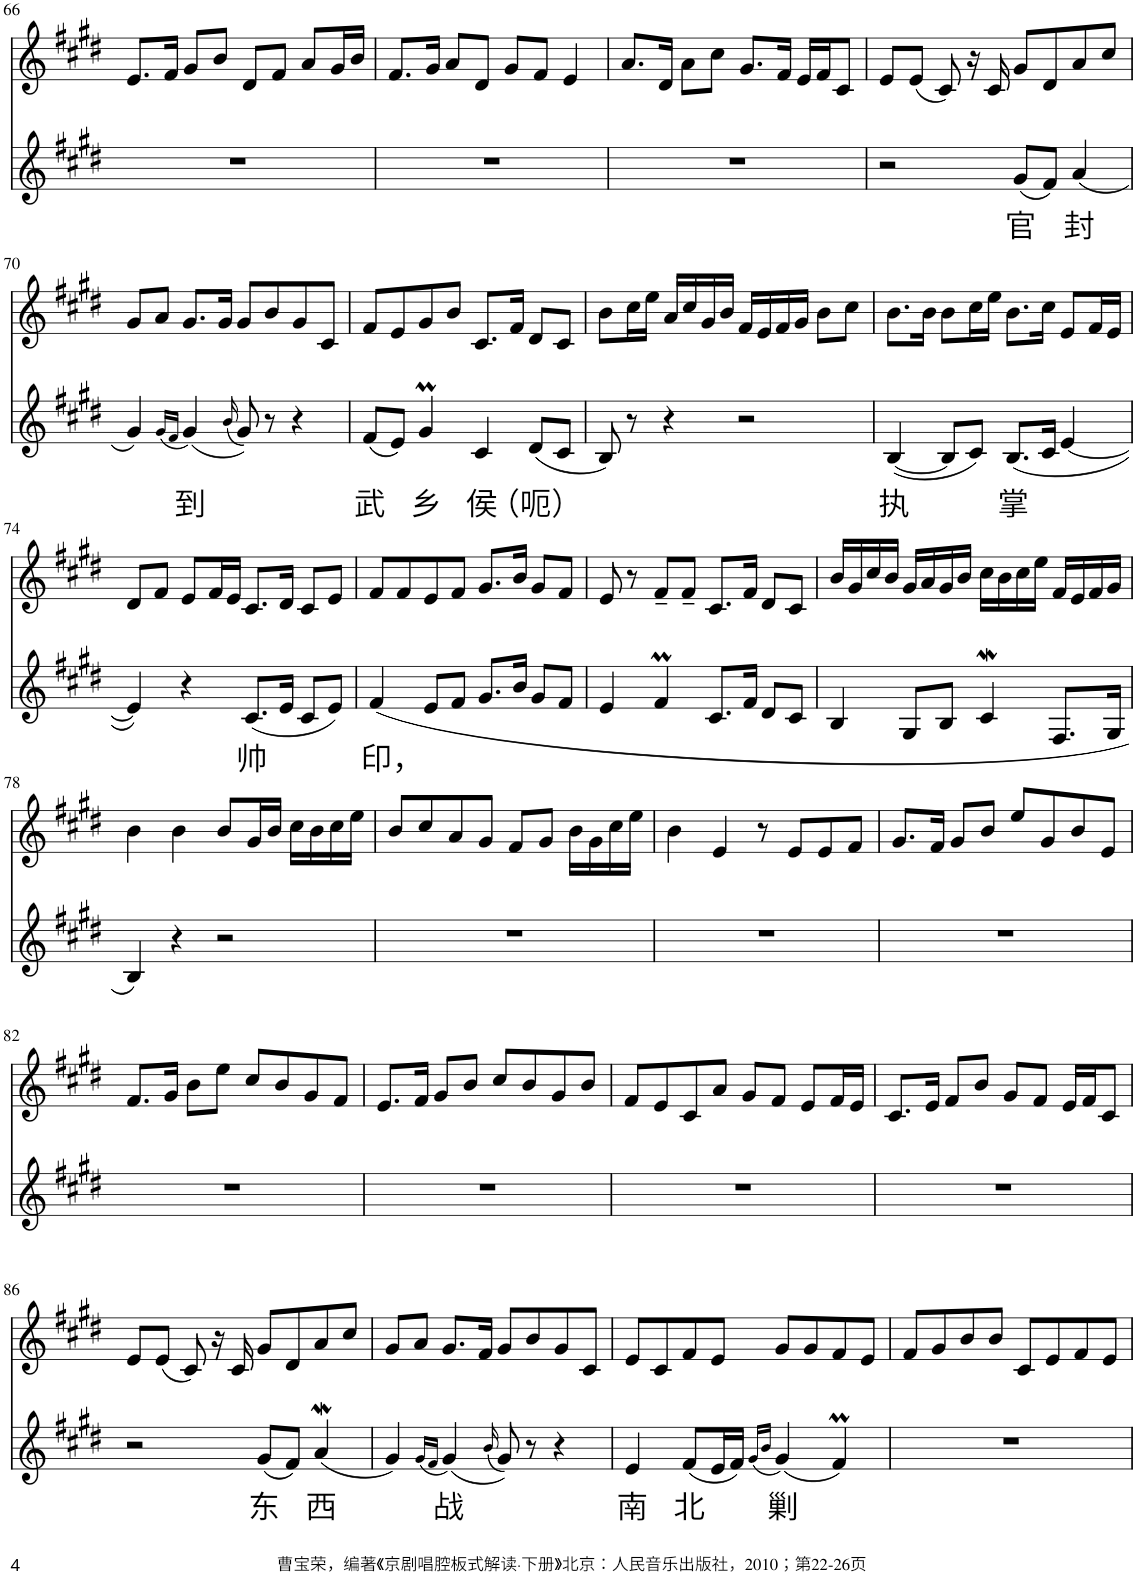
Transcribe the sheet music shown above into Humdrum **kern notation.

**kern	**text	**kern
*part2	*part2	*part1
*staff2	*staff2	*staff1
*I"Piano	*	*I"Piano
*I'Pno	*	*I'Pno
!!LO:PB:g=z
*clefG2	*	*clefG2
*k[f#c#g#d#]	*	*k[f#c#g#d#]
*M4/4	*	*M4/4
=66	=66	=66
1r	.	8.e/L
.	.	16f#/Jk
.	.	8g#/L
.	.	8b/J
.	.	8d#/L
.	.	8f#/J
.	.	8a/L
.	.	16g#/L
.	.	16b/JJ
=67	=67	=67
1r	.	8.f#/L
.	.	16g#/Jk
.	.	8a/L
.	.	8d#/J
.	.	8g#/L
.	.	8f#/J
.	.	4e/
=68	=68	=68
1r	.	8.a/L
.	.	16d#/Jk
.	.	8a\L
.	.	8cc#\J
.	.	8.g#/L
.	.	16f#/Jk
.	.	16e/LL
.	.	16f#/J
.	.	8c#/J
=69	=69	=69
2r	.	8e/L
.	.	(8e/J
.	.	8c#/)
.	.	16r
.	.	16c#/
!	!LO:LY:b	!
(8g#/L	官	8g#/L
8f#/J)	.	8d#/
!	!LO:LY:b	!
(4a/	封	8a/
.	.	8cc#/J
!!LO:LB:g=z
=70	=70	=70
4g#/)	.	8g#/L
.	.	8a/J
(16qg#/LL	.	.
16qf#/JJ	.	.
!	!LO:LY:b	!
(4g#/)	到	8.g#/L
.	.	16g#/Jk
(16qb/	.	.
8g#/))	.	8g#/L
8r	.	8b/
4r	.	8g#/
.	.	8c#/J
=71	=71	=71
!	!LO:LY:b	!
(8f#/L	武	8f#/L
8e/J)	.	8e/
!	!LO:LY:b	!
4g#m/	乡	8g#/
.	.	8b/J
!	!LO:LY:b	!
4c#/	侯	8.c#/L
.	.	16f#/Jk
!	!LO:LY:b	!
(8d#/L	（呃）	8d#/L
8c#/J	.	8c#/J
=72	=72	=72
8B/)	.	8b\L
8r	.	16cc#\L
.	.	16ee\JJ
4r	.	16a/LL
.	.	16cc#/
.	.	16g#/
.	.	16b/JJ
2r	.	16f#/LL
.	.	16e/
.	.	16f#/
.	.	16g#/JJ
.	.	8b\L
.	.	8cc#\J
=73	=73	=73
!	!LO:LY:b	!
([4B/	执	8.b\L
.	.	16b\Jk
8B/L]	.	8b\L
8c#/J)	.	16cc#\L
.	.	16ee\JJ
!	!LO:LY:b	!
(8.B/L	掌	8.b\L
16c#/Jk	.	16cc#\Jk
[4e/	.	8e/L
.	.	16f#/L
.	.	16e/JJ
!!LO:LB:g=z
=74	=74	=74
4e/])	.	8d#/L
.	.	8f#/J
4r	.	8e/L
.	.	16f#/L
.	.	16e/JJ
!	!LO:LY:b	!
(8.c#/L	帅	8.c#/L
16e/Jk	.	16d#/Jk
8c#/L	.	8c#/L
8e/J)	.	8e/J
=75	=75	=75
!	!LO:LY:b	!
(4f#/	印，	8f#/L
.	.	8f#/
8e/L	.	8e/
8f#/J	.	8f#/J
8.g#/L	.	8.g#/L
16b/Jk	.	16b/Jk
8g#/L	.	8g#/L
8f#/J	.	8f#/J
=76	=76	=76
4e/	.	8e/
.	.	8r
4f#M/	.	8f#~/L
.	.	8f#~/J
8.c#/L	.	8.c#/L
16f#/Jk	.	16f#/Jk
8d#/L	.	8d#/L
8c#/J	.	8c#/J
=77	=77	=77
4B/	.	16b/LL
.	.	16g#/
.	.	16cc#/
.	.	16b/JJ
8G#/L	.	16g#/LL
.	.	16a/
8B/J	.	16g#/
.	.	16b/JJ
4c#W/	.	16cc#\LL
.	.	16b\
.	.	16cc#\
.	.	16ee\JJ
8.F#/L	.	16f#/LL
.	.	16e/
.	.	16f#/
16G#/Jk	.	16g#/JJ
!!LO:LB:g=z
=78	=78	=78
4B/)	.	4b\
4r	.	4b\
2r	.	8b/L
.	.	16g#/L
.	.	16b/JJ
.	.	16cc#\LL
.	.	16b\
.	.	16cc#\
.	.	16ee\JJ
=79	=79	=79
1r	.	8b/L
.	.	8cc#/
.	.	8a/
.	.	8g#/J
.	.	8f#/L
.	.	8g#/J
.	.	16b\LL
.	.	16g#\
.	.	16cc#\
.	.	16ee\JJ
=80	=80	=80
1r	.	4b\
.	.	4e/
.	.	8r
.	.	8e/L
.	.	8e/
.	.	8f#/J
=81	=81	=81
1r	.	8.g#/L
.	.	16f#/Jk
.	.	8g#/L
.	.	8b/J
.	.	8ee/L
.	.	8g#/
.	.	8b/
.	.	8e/J
!!LO:LB:g=z
=82	=82	=82
1r	.	8.f#/L
.	.	16g#/Jk
.	.	8b\L
.	.	8ee\J
.	.	8cc#/L
.	.	8b/
.	.	8g#/
.	.	8f#/J
=83	=83	=83
1r	.	8.e/L
.	.	16f#/Jk
.	.	8g#/L
.	.	8b/J
.	.	8cc#/L
.	.	8b/
.	.	8g#/
.	.	8b/J
=84	=84	=84
1r	.	8f#/L
.	.	8e/
.	.	8c#/
.	.	8a/J
.	.	8g#/L
.	.	8f#/J
.	.	8e/L
.	.	16f#/L
.	.	16e/JJ
=85	=85	=85
1r	.	8.c#/L
.	.	16e/Jk
.	.	8f#/L
.	.	8b/J
.	.	8g#/L
.	.	8f#/J
.	.	16e/LL
.	.	16f#/J
.	.	8c#/J
!!LO:LB:g=z
=86	=86	=86
2r	.	8e/L
.	.	(8e/J
.	.	8c#/)
.	.	16r
.	.	16c#/
!	!LO:LY:b	!
(8g#/L	东	8g#/L
8f#/J)	.	8d#/
!	!LO:LY:b	!
(4aw/	西	8a/
.	.	8cc#/J
=87	=87	=87
4g#/)	.	8g#/L
.	.	8a/J
(16qg#/LL	.	.
16qf#/JJ	.	.
!	!LO:LY:b	!
(4g#/)	战	8.g#/L
.	.	16f#/Jk
(16qb/	.	.
8g#/))	.	8g#/L
8r	.	8b/
4r	.	8g#/
.	.	8c#/J
=88	=88	=88
!	!LO:LY:b	!
4e/	南	8e/L
.	.	8c#/
!	!LO:LY:b	!
(8f#/L	北	8f#/
16e/L	.	8e/J
16f#/JJ)	.	.
(16qg#/LL	.	.
16qb/JJ	.	.
!	!LO:LY:b	!
(4g#/)	剿	8g#/L
.	.	8g#/
4f#M/)	.	8f#/
.	.	8e/J
=89	=89	=89
1r	.	8f#/L
.	.	8g#/
.	.	8b/
.	.	8b/J
.	.	8c#/L
.	.	8e/
.	.	8f#/
.	.	8e/J
=	=	=
*-	*-	*-
